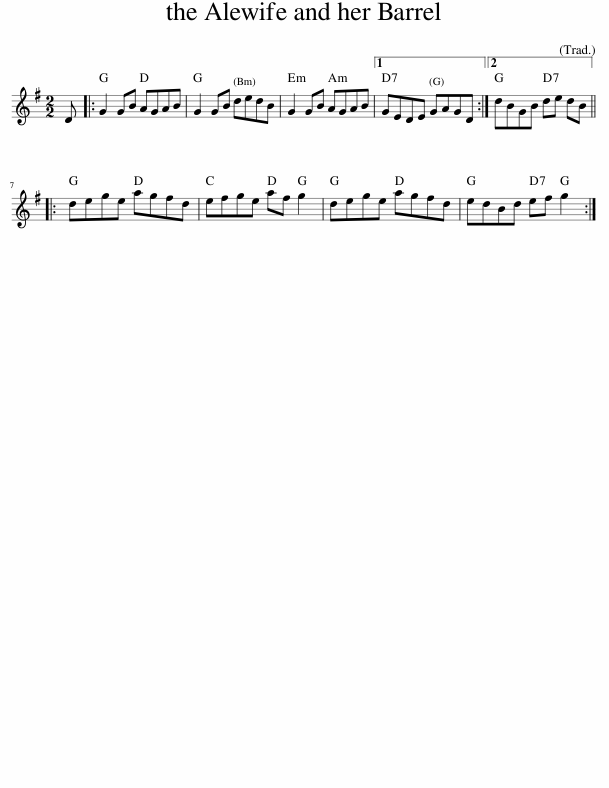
X:1
L:1/8
M:2/2
I:linebreak $
K:G
V:1 treble
V:1
 D |: G2 GB AGAB | G2 GB dedB | G2 GB AGAB |1 GEDE GAGD :|2 %5
 dBGB de dB |:$ dege agfd | efge af g2 | dege agfd | edBd ef g2 :| %10
